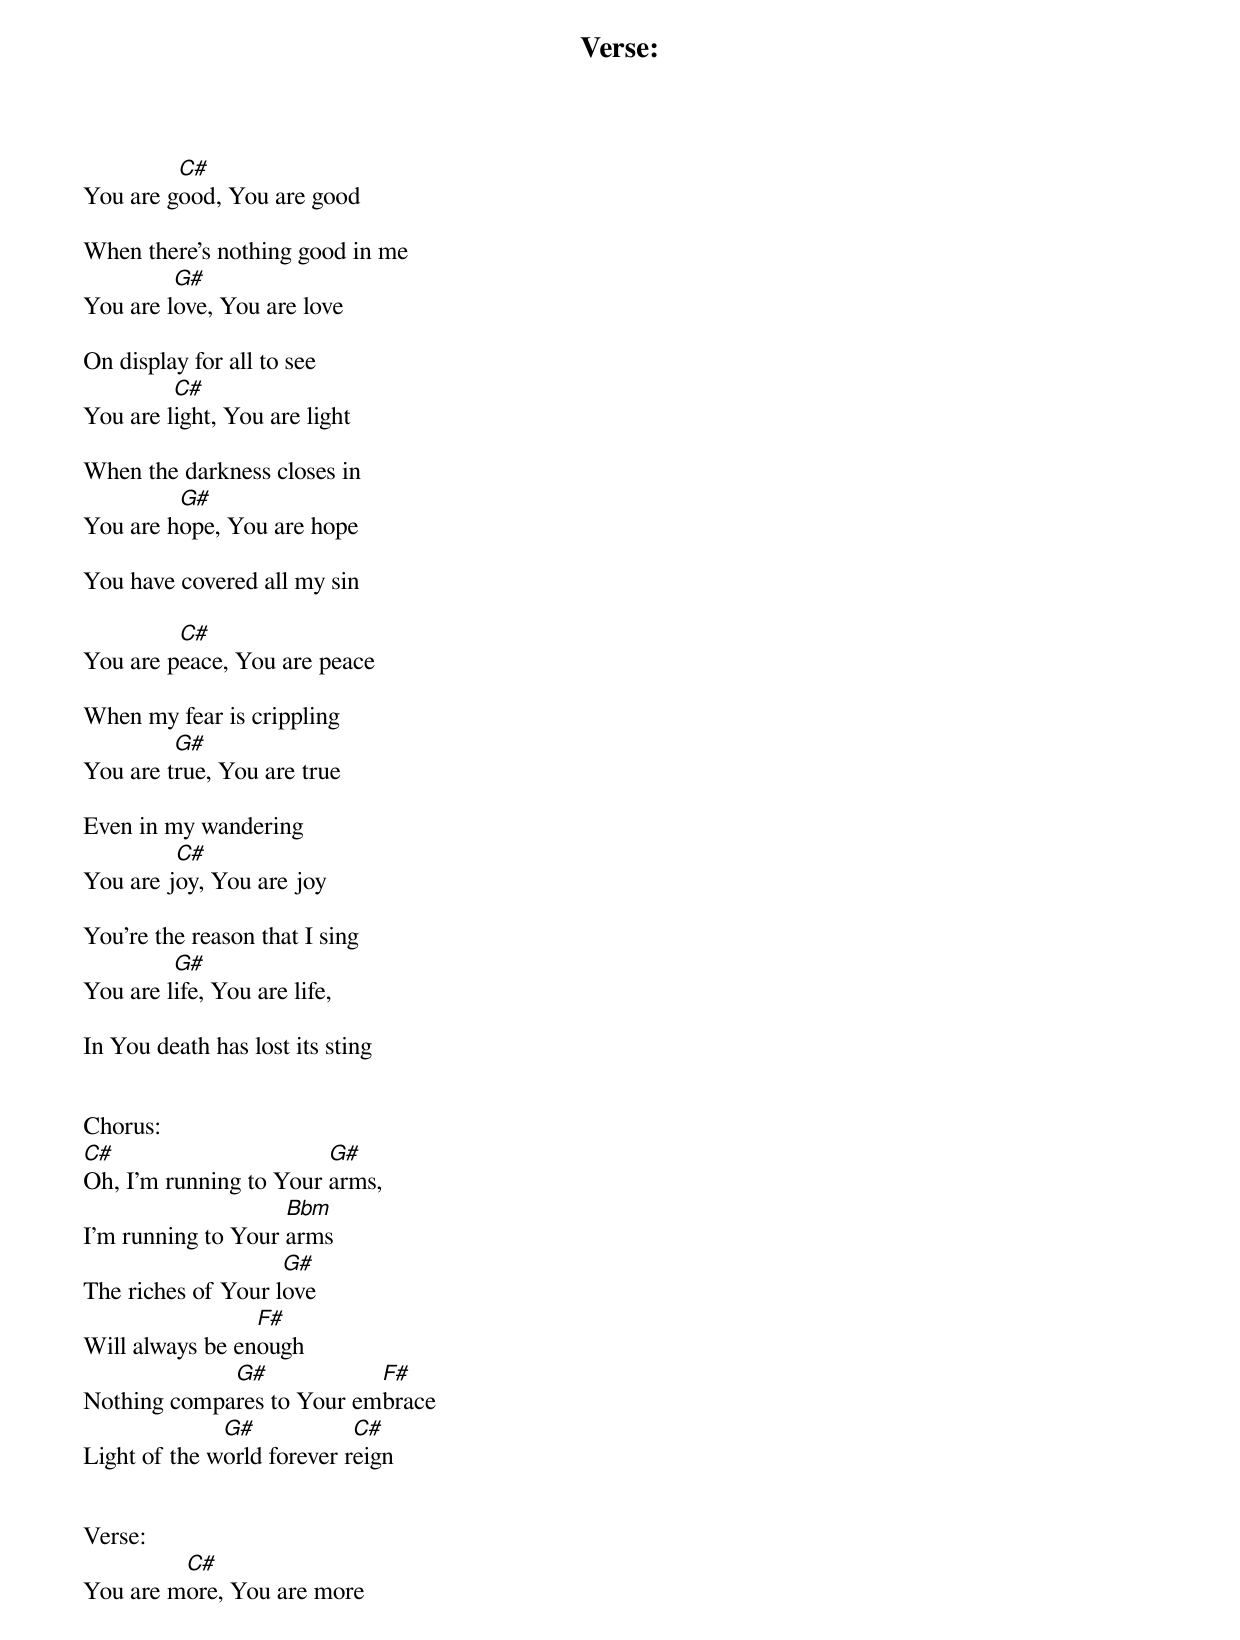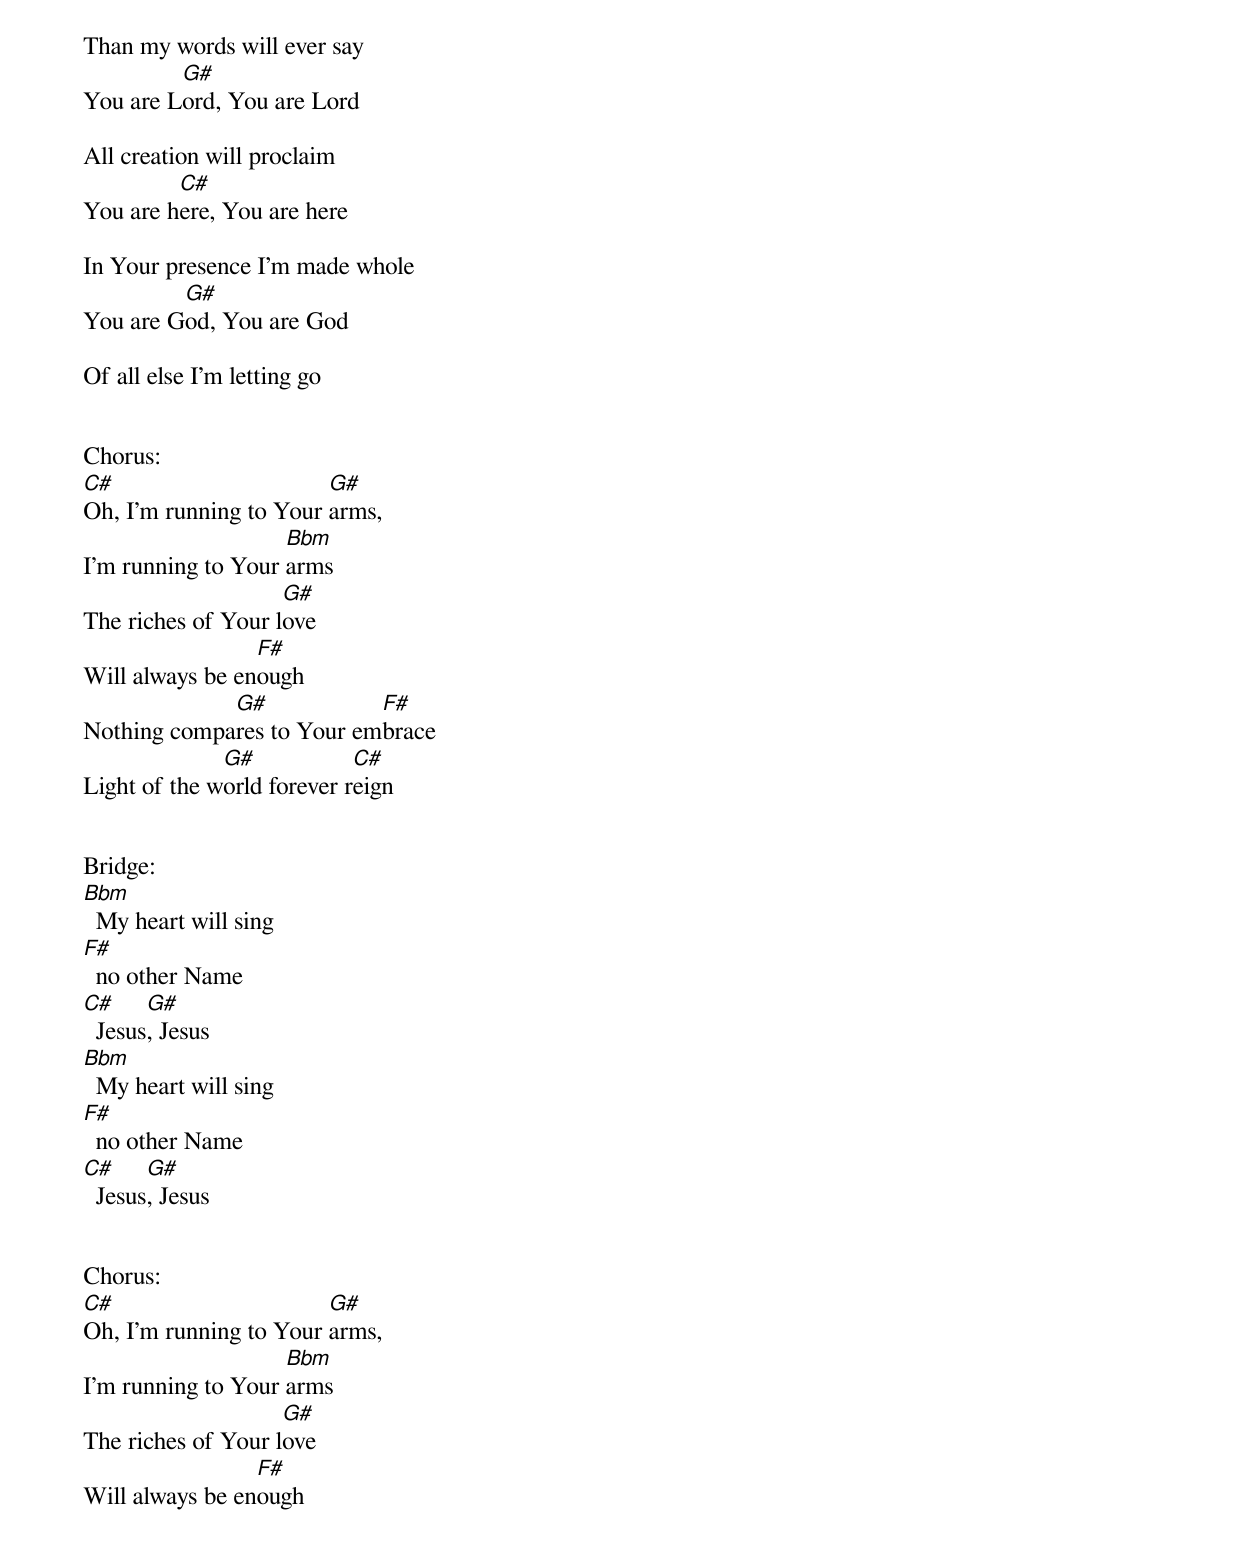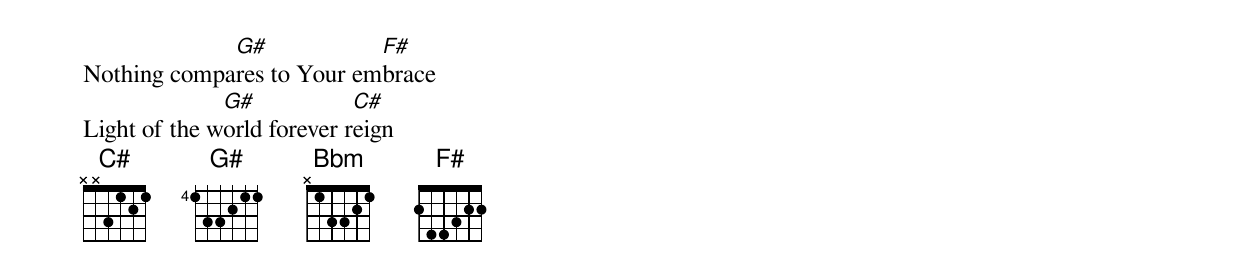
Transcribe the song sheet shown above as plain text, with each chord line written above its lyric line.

Verse:
         C#
You are good, You are good

When there's nothing good in me
         G#
You are love, You are love

On display for all to see
         C#
You are light, You are light

When the darkness closes in
         G#
You are hope, You are hope

You have covered all my sin

         C#
You are peace, You are peace

When my fear is crippling
         G#
You are true, You are true

Even in my wandering
         C#
You are joy, You are joy

You're the reason that I sing
         G#
You are life, You are life,

In You death has lost its sting


Chorus:
C#                      G#
Oh, I'm running to Your arms,
                    Bbm
I'm running to Your arms
                    G#
The riches of Your love
                 F#
Will always be enough
             G#            F#
Nothing compares to Your embrace
              G#            C#
Light of the world forever reign


Verse:
         C#
You are more, You are more

Than my words will ever say
         G#
You are Lord, You are Lord

All creation will proclaim
         C#
You are here, You are here

In Your presence I'm made whole
         G#
You are God, You are God

Of all else I'm letting go


Chorus:
C#                      G#
Oh, I'm running to Your arms,
                    Bbm
I'm running to Your arms
                    G#
The riches of Your love
                 F#
Will always be enough
             G#            F#
Nothing compares to Your embrace
              G#            C#
Light of the world forever reign


Bridge:
Bbm
  My heart will sing
F#
  no other Name
C#     G#
  Jesus, Jesus
Bbm
  My heart will sing
F#
  no other Name
C#     G#
  Jesus, Jesus


Chorus:
C#                      G#
Oh, I'm running to Your arms,
                    Bbm
I'm running to Your arms
                    G#
The riches of Your love
                 F#
Will always be enough
             G#            F#
Nothing compares to Your embrace
              G#            C#
Light of the world forever reign
